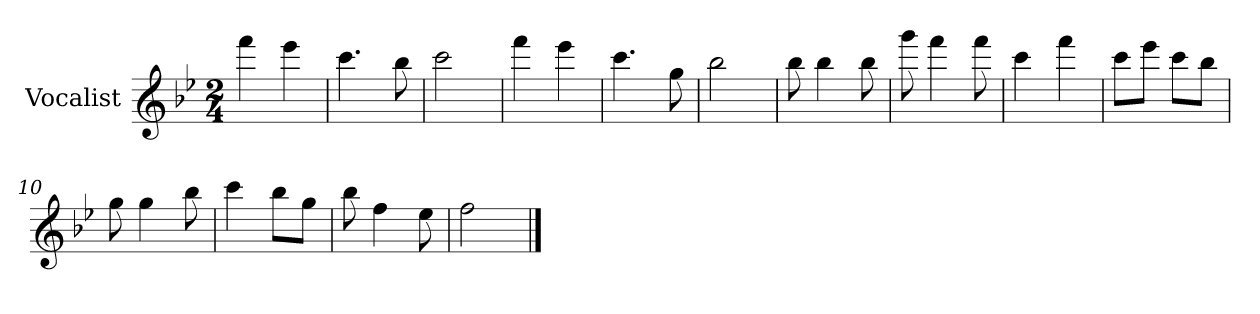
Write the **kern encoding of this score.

**kern
*part1
*staff1
*I"Vocalist
*k[b-e-]
*B-:
*M2/4
=
4fff
4eee-
=1
4.ccc
8bb-
=2
2ccc
=3
4fff
4eee-
=4
4.ccc
8gg
=5
2bb-
=6
8bb-
4bb-
8bb-
=7
8ggg
4fff
8fff
=8
4ccc
4fff
=9
8cccL
8eee-J
8cccL
8bb-J
=10
8gg
4gg
8bb-
=11
4ccc
8bb-L
8ggJ
=12
8bb-
4ff
8ee-
=13
2ff
==
*-
